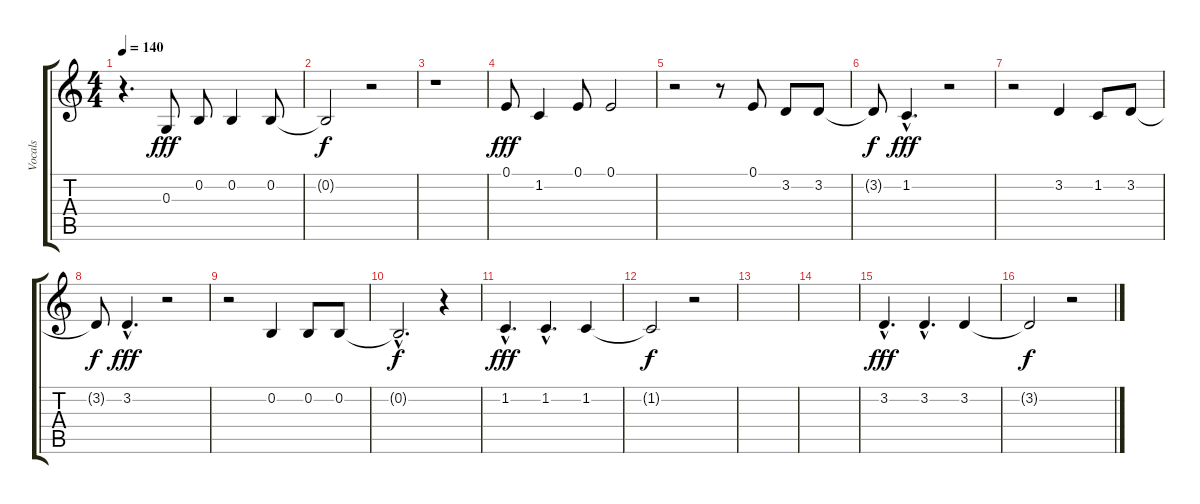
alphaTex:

\track ("Vocals" "Vocals") {instrument altosax}
\staff {score tabs}
\tuning (E4 B3 G3 D3 A2 E2) {hide}
\ts (4 4)
\tempo 140
\clef g2
\ks c
r.4{d dy fff} 0.3.8 0.2.8 0.2.4 0.2.8 |
0.2{t}.2{dy f} r.2 |
r.1 |
0.1.8{dy fff} 1.2.4 0.1.8 0.1.2 |
r.2 r.8 0.1.8 3.2.8 3.2.8 |
3.2{t}.8{dy f} 1.2{hac}.4{d dy fff} r.2 |
r.2 3.2.4 1.2.8 3.2.8 |
3.2{t}.8{dy f} 3.2{hac}.4{d dy fff} r.2 |
r.2 0.2.4 0.2.8 0.2.8 |
0.2{hac t}.2{d dy f} r.4 |
1.2{hac}.4{d dy fff} 1.2{hac}.4{d} 1.2.4 |
1.2{t}.2{dy f} r.2 |
|
|
3.2{hac}.4{d dy fff} 3.2{hac}.4{d} 3.2.4 |
3.2{t}.2{dy f} r.2
